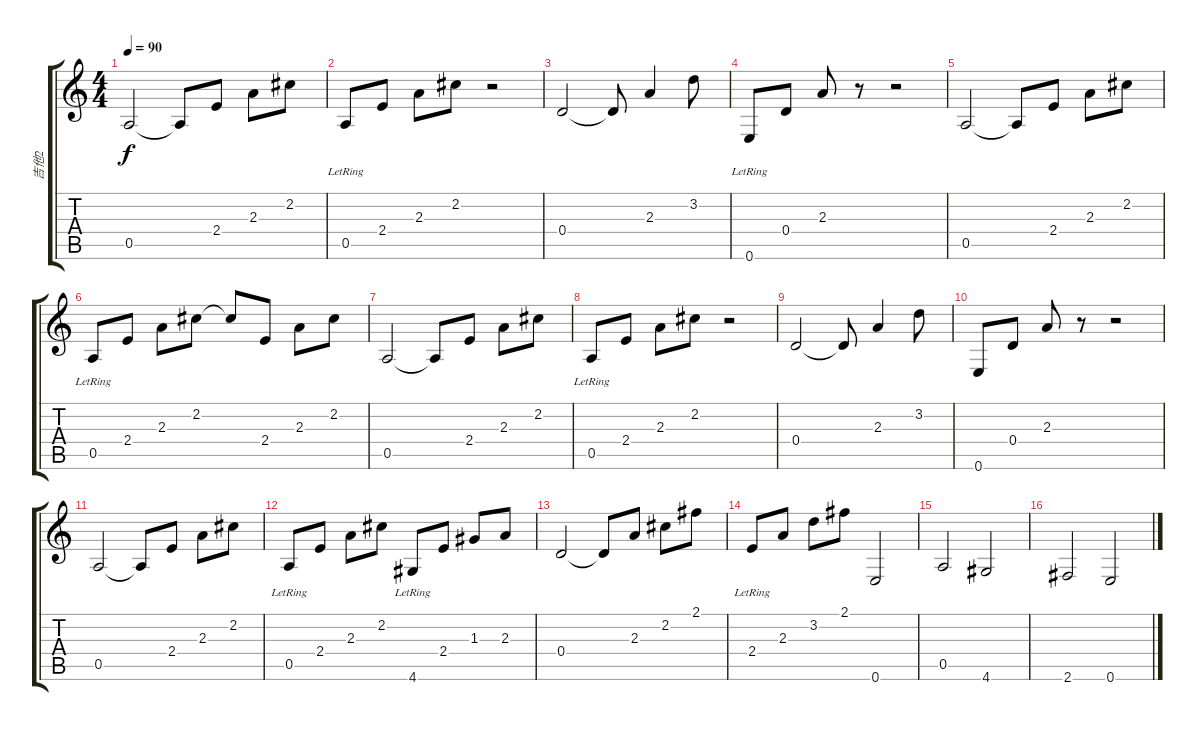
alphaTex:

\track ("吉他2" "吉他2") {instrument acousticguitarnylon}
\staff {score tabs}
\tuning (E4 B3 G3 D3 A2 E2) {hide}
\ts (4 4)
\tempo 90
\clef g2
\ks c
0.5.2{dy f} 0.5{t}.8 2.4.8 2.3.8 2.2.8 |
0.5{lr}.8 2.4.8 2.3.8 2.2.8 r.2 |
0.4.2 0.4{t}.8 2.3.4 3.2.8 |
0.6{lr}.8 0.4.8 2.3.8 r.8 r.2 |
0.5.2 0.5{t}.8 2.4.8 2.3.8 2.2.8 |
0.5{lr}.8 2.4.8 2.3.8 2.2.8 2.2{t}.8 2.4.8 2.3.8 2.2.8 |
0.5.2 0.5{t}.8 2.4.8 2.3.8 2.2.8 |
0.5{lr}.8 2.4.8 2.3.8 2.2.8 r.2 |
0.4.2 0.4{t}.8 2.3.4 3.2.8 |
0.6.8 0.4.8 2.3.8 r.8 r.2 |
0.5.2 0.5{t}.8 2.4.8 2.3.8 2.2.8 |
0.5{lr}.8 2.4.8 2.3.8 2.2.8 4.6{lr}.8 2.4.8 1.3.8 2.3.8 |
0.4.2 0.4{t}.8 2.3.8 2.2.8 2.1.8 |
2.4{lr}.8 2.3.8 3.2.8 2.1.8 0.6.2 |
0.5.2 4.6.2 |
2.6.2 0.6.2
